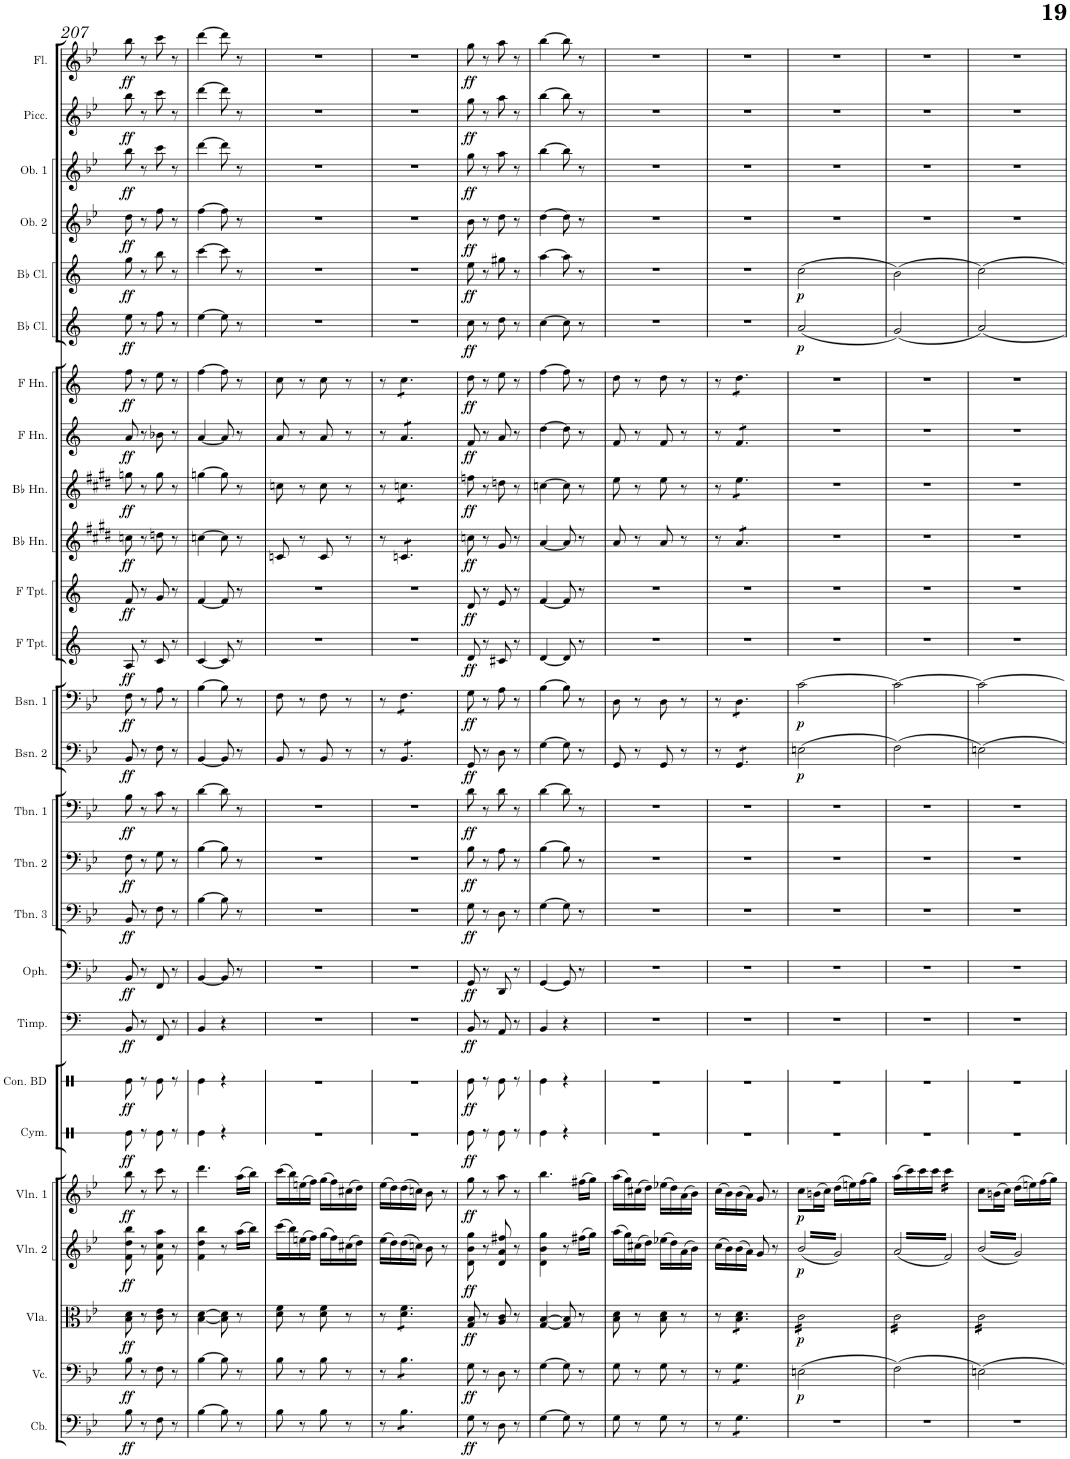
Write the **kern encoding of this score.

**kern	**dynam	**kern	**dynam	**kern	**dynam	**kern	**dynam	**kern	**dynam	**kern	**dynam	**kern	**dynam	**kern	**dynam	**kern	**dynam	**kern	**dynam	**kern	**dynam	**kern	**dynam	**kern	**dynam	**kern	**dynam	**kern	**dynam	**kern	**dynam	**kern	**dynam	**kern	**dynam	**kern	**dynam	**kern	**dynam	**kern	**dynam	**kern	**dynam	**kern	**dynam	**kern	**dynam
*part24	*part24	*part23	*part23	*part22	*part22	*part21	*part21	*part20	*part20	*part19	*part19	*part18	*part18	*part17	*part17	*part16	*part16	*part15	*part15	*part14	*part14	*part13	*part13	*part12	*part12	*part11	*part11	*part10	*part10	*part9	*part9	*part8	*part8	*part7	*part7	*part6	*part6	*part5	*part5	*part4	*part4	*part3	*part3	*part2	*part2	*part1	*part1
*staff24	*staff24	*staff23	*staff23	*staff22	*staff22	*staff21	*staff21	*staff20	*staff20	*staff19	*staff19	*staff18	*staff18	*staff17	*staff17	*staff16	*staff16	*staff15	*staff15	*staff14	*staff14	*staff13	*staff13	*staff12	*staff12	*staff11	*staff11	*staff10	*staff10	*staff9	*staff9	*staff8	*staff8	*staff7	*staff7	*staff6	*staff6	*staff5	*staff5	*staff4	*staff4	*staff3	*staff3	*staff2	*staff2	*staff1	*staff1
*I"Contrabass	*	*I"Violoncello	*	*I"Viola	*	*I"Violin 2	*	*I"Violin 1	*	*I"Timpani	*	*I"Ophicleide	*	*I"Trombone 3	*	*I"Trombone 2	*	*I"Trombone 1	*	*I"Bassoon 2	*	*I"Bassoon 1	*	*I"D Trumpet 2	*	*I"D Trumpet 1	*	*I"Horn in D 4	*	*I"Horn in D 3	*	*I"Horn in D 2	*	*I"Horn in D 1	*	*I"C Clarinet 2	*	*I"C Clarinet 1	*	*I"Oboe 2	*	*I"Oboe 1	*	*I"Piccolo	*	*I"Flute	*
*I'Cb.	*	*I'Vc.	*	*I'Vla.	*	*I'Vln. 2	*	*I'Vln. 1	*	*I'Timp.	*	*I'Oph.	*	*I'Tbn. 3	*	*I'Tbn. 2	*	*I'Tbn. 1	*	*I'Bsn. 2	*	*I'Bsn. 1	*	*I'D Tpt. 2	*	*I'D Tpt. 1	*	*	*	*	*	*	*	*	*	*I'C Cl. 2	*	*I'C Cl. 1	*	*I'Ob. 2	*	*I'Ob. 1	*	*I'Picc.	*	*I'Fl.	*
!!LO:PB:g=z
*clefF4	*	*clefF4	*	*clefC3	*	*clefG2	*	*clefG2	*	*clefF4	*	*clefF4	*	*clefF4	*	*clefF4	*	*clefF4	*	*clefF4	*	*clefF4	*	*clefG2	*	*clefG2	*	*clefG2	*	*clefG2	*	*clefG2	*	*clefG2	*	*clefG2	*	*clefG2	*	*clefG2	*	*clefG2	*	*clefG2	*	*clefG2	*
*Trd7c12	*	*	*	*	*	*	*	*	*	*	*	*Trd1c2	*	*	*	*	*	*	*	*	*	*	*	*Trd-3c-5	*	*Trd-3c-5	*	*Trd8c14	*	*Trd8c14	*	*Trd4c7	*	*Trd4c7	*	*Trd1c2	*	*Trd1c2	*	*	*	*	*	*Trd-7c-12	*	*	*
*k[b-e-]	*	*k[b-e-]	*	*k[b-e-]	*	*k[b-e-]	*	*k[b-e-]	*	*k[]	*	*k[b-e-]	*	*k[b-e-]	*	*k[b-e-]	*	*k[b-e-]	*	*k[b-e-]	*	*k[b-e-]	*	*k[]	*	*k[]	*	*k[f#c#g#d#]	*	*k[f#c#g#d#]	*	*k[]	*	*k[]	*	*k[]	*	*k[]	*	*k[b-e-]	*	*k[b-e-]	*	*k[b-e-]	*	*k[]	*
*M2/4	*	*M2/4	*	*M2/4	*	*M2/4	*	*M2/4	*	*M2/4	*	*M2/4	*	*M2/4	*	*M2/4	*	*M2/4	*	*M2/4	*	*M2/4	*	*M2/4	*	*M2/4	*	*M2/4	*	*M2/4	*	*M2/4	*	*M2/4	*	*M2/4	*	*M2/4	*	*M2/4	*	*M2/4	*	*M2/4	*	*M2/4	*
=207	=207	=207	=207	=207	=207	=207	=207	=207	=207	=207	=207	=207	=207	=207	=207	=207	=207	=207	=207	=207	=207	=207	=207	=207	=207	=207	=207	=207	=207	=207	=207	=207	=207	=207	=207	=207	=207	=207	=207	=207	=207	=207	=207	=207	=207	=207	=207
!	!LO:DY:b	!	!LO:DY:b	!	!LO:DY:b	!	!LO:DY:b	!	!LO:DY:b	!	!LO:DY:b	!	!LO:DY:b	!	!LO:DY:b	!	!LO:DY:b	!	!LO:DY:b	!	!LO:DY:b	!	!LO:DY:b	!	!LO:DY:b	!	!LO:DY:b	!	!LO:DY:b	!	!LO:DY:b	!	!LO:DY:b	!	!LO:DY:b	!	!LO:DY:b	!	!LO:DY:b	!	!LO:DY:b	!	!LO:DY:b	!	!LO:DY:b	!	!LO:DY:b
8B-\	ff	8B-\	ff	8B-\ 8d\	ff	8f\ 8dd\ 8bb-\	ff	8bb-\	ff	8BB/	ff	8BB-/	ff	8BB-/	ff	8F\	ff	8B-\	ff	8BB-/	ff	8F\	ff	8A/	ff	8f/	ff	8ccn\	ff	8ggn\	ff	8a/	ff	8ff\	ff	8ee\	ff	8gg\	ff	8dd\	ff	8bb-\	ff	8bb-\	ff	8bb-\	ff
8r	.	8r	.	8r	.	8r	.	8r	.	8r	.	8r	.	8r	.	8r	.	8r	.	8r	.	8r	.	8r	.	8r	.	8r	.	8r	.	8r	.	8r	.	8r	.	8r	.	8r	.	8r	.	8r	.	8r	.
8F\	.	8F\	.	8c\ 8e-\	.	8f\ 8cc\ 8aa\	.	8ccc\	.	8FF/	.	8FF/	.	8F\	.	8G\	.	8c\	.	8F\	.	8A\	.	8c/	.	8g/	.	8ddn\	.	8gg\	.	8b-X\	.	8ee\	.	8ff\	.	8bb\	.	8ff\	.	8ccc\	.	8ccc\	.	8ccc\	.
8r	.	8r	.	8r	.	8r	.	8r	.	8r	.	8r	.	8r	.	8r	.	8r	.	8r	.	8r	.	8r	.	8r	.	8r	.	8r	.	8r	.	8r	.	8r	.	8r	.	8r	.	8r	.	8r	.	8r	.
=208	=208	=208	=208	=208	=208	=208	=208	=208	=208	=208	=208	=208	=208	=208	=208	=208	=208	=208	=208	=208	=208	=208	=208	=208	=208	=208	=208	=208	=208	=208	=208	=208	=208	=208	=208	=208	=208	=208	=208	=208	=208	=208	=208	=208	=208	=208	=208
[4B-\	.	[4B-\	.	[4B-\ [4d\	.	4f\ 4dd\ 4bb-\	.	4.ddd\	.	4BB/	.	[4BB-/	.	[4B-\	.	[4B-\	.	[4d\	.	[4BB-/	.	[4B-\	.	[4c/	.	[4f/	.	[4ccn\	.	[4ggn\	.	[4a/	.	[4ff\	.	[4ee\	.	[4ccc\	.	[4ff\	.	[4ddd\	.	[4ddd\	.	[4ddd\	.
8B-\]	.	8B-\]	.	8B-\] 8d\]	.	8r	.	.	.	4r	.	8BB-/]	.	8B-\]	.	8B-\]	.	8d\]	.	8BB-/]	.	8B-\]	.	8c/]	.	8f/]	.	8cc\]	.	8gg\]	.	8a/]	.	8ff\]	.	8ee\]	.	8ccc\]	.	8ff\]	.	8ddd\]	.	8ddd\]	.	8ddd\]	.
8r	.	8r	.	8r	.	(16aa\LL	.	(16aa\LL	.	.	.	8r	.	8r	.	8r	.	8r	.	8r	.	8r	.	8r	.	8r	.	8r	.	8r	.	8r	.	8r	.	8r	.	8r	.	8r	.	8r	.	8r	.	8r	.
.	.	.	.	.	.	16bb-\JJ)	.	16bb-\JJ)	.	.	.	.	.	.	.	.	.	.	.	.	.	.	.	.	.	.	.	.	.	.	.	.	.	.	.	.	.	.	.	.	.	.	.	.	.	.	.
=209	=209	=209	=209	=209	=209	=209	=209	=209	=209	=209	=209	=209	=209	=209	=209	=209	=209	=209	=209	=209	=209	=209	=209	=209	=209	=209	=209	=209	=209	=209	=209	=209	=209	=209	=209	=209	=209	=209	=209	=209	=209	=209	=209	=209	=209	=209	=209
8B-\	.	8B-\	.	8d\ 8f\	.	(16ccc\LL	.	(16ccc\LL	.	2r	.	2r	.	2r	.	2r	.	2r	.	8BB-/	.	8F\	.	2r	.	2r	.	8cn/	.	8ccn\	.	8a/	.	8cc\	.	2r	.	2r	.	2r	.	2r	.	2r	.	2r	.
.	.	.	.	.	.	16bb-\)	.	16bb-\)	.	.	.	.	.	.	.	.	.	.	.	.	.	.	.	.	.	.	.	.	.	.	.	.	.	.	.	.	.	.	.	.	.	.	.	.	.	.	.
8r	.	8r	.	8r	.	(16een\	.	(16een\	.	.	.	.	.	.	.	.	.	.	.	8r	.	8r	.	.	.	.	.	8r	.	8r	.	8r	.	8r	.	.	.	.	.	.	.	.	.	.	.	.	.
.	.	.	.	.	.	16ff\JJ)	.	16ff\JJ)	.	.	.	.	.	.	.	.	.	.	.	.	.	.	.	.	.	.	.	.	.	.	.	.	.	.	.	.	.	.	.	.	.	.	.	.	.	.	.
8B-\	.	8B-\	.	8d\ 8f\	.	(16gg\LL	.	(16gg\LL	.	.	.	.	.	.	.	.	.	.	.	8BB-/	.	8F\	.	.	.	.	.	8c/	.	8cc\	.	8a/	.	8cc\	.	.	.	.	.	.	.	.	.	.	.	.	.
.	.	.	.	.	.	16ff\)	.	16ff\)	.	.	.	.	.	.	.	.	.	.	.	.	.	.	.	.	.	.	.	.	.	.	.	.	.	.	.	.	.	.	.	.	.	.	.	.	.	.	.
8r	.	8r	.	8r	.	(16cc#X\	.	(16cc#X\	.	.	.	.	.	.	.	.	.	.	.	8r	.	8r	.	.	.	.	.	8r	.	8r	.	8r	.	8r	.	.	.	.	.	.	.	.	.	.	.	.	.
.	.	.	.	.	.	16dd\JJ)	.	16dd\JJ)	.	.	.	.	.	.	.	.	.	.	.	.	.	.	.	.	.	.	.	.	.	.	.	.	.	.	.	.	.	.	.	.	.	.	.	.	.	.	.
=210	=210	=210	=210	=210	=210	=210	=210	=210	=210	=210	=210	=210	=210	=210	=210	=210	=210	=210	=210	=210	=210	=210	=210	=210	=210	=210	=210	=210	=210	=210	=210	=210	=210	=210	=210	=210	=210	=210	=210	=210	=210	=210	=210	=210	=210	=210	=210
8r	.	8r	.	8r	.	(16ee-\LL	.	(16ee-\LL	.	2r	.	2r	.	2r	.	2r	.	2r	.	8r	.	8r	.	2r	.	2r	.	8r	.	8r	.	8r	.	8r	.	2r	.	2r	.	2r	.	2r	.	2r	.	2r	.
.	.	.	.	.	.	16dd\)	.	16dd\)	.	.	.	.	.	.	.	.	.	.	.	.	.	.	.	.	.	.	.	.	.	.	.	.	.	.	.	.	.	.	.	.	.	.	.	.	.	.	.
*tremolo	*	*	*	*	*	*	*	*	*	*	*	*	*	*	*	*	*	*	*	*	*	*	*	*	*	*	*	*	*	*	*	*	*	*	*	*	*	*	*	*	*	*	*	*	*	*	*
*	*	*tremolo	*	*	*	*	*	*	*	*	*	*	*	*	*	*	*	*	*	*	*	*	*	*	*	*	*	*	*	*	*	*	*	*	*	*	*	*	*	*	*	*	*	*	*	*	*
*	*	*	*	*tremolo	*	*	*	*	*	*	*	*	*	*	*	*	*	*	*	*	*	*	*	*	*	*	*	*	*	*	*	*	*	*	*	*	*	*	*	*	*	*	*	*	*	*	*
*	*	*	*	*	*	*	*	*	*	*	*	*	*	*	*	*	*	*	*	*tremolo	*	*	*	*	*	*	*	*	*	*	*	*	*	*	*	*	*	*	*	*	*	*	*	*	*	*	*
*	*	*	*	*	*	*	*	*	*	*	*	*	*	*	*	*	*	*	*	*	*	*tremolo	*	*	*	*	*	*	*	*	*	*	*	*	*	*	*	*	*	*	*	*	*	*	*	*	*
*	*	*	*	*	*	*	*	*	*	*	*	*	*	*	*	*	*	*	*	*	*	*	*	*	*	*	*	*tremolo	*	*	*	*	*	*	*	*	*	*	*	*	*	*	*	*	*	*	*
*	*	*	*	*	*	*	*	*	*	*	*	*	*	*	*	*	*	*	*	*	*	*	*	*	*	*	*	*	*	*tremolo	*	*	*	*	*	*	*	*	*	*	*	*	*	*	*	*	*
*	*	*	*	*	*	*	*	*	*	*	*	*	*	*	*	*	*	*	*	*	*	*	*	*	*	*	*	*	*	*	*	*tremolo	*	*	*	*	*	*	*	*	*	*	*	*	*	*	*
*	*	*	*	*	*	*	*	*	*	*	*	*	*	*	*	*	*	*	*	*	*	*	*	*	*	*	*	*	*	*	*	*	*	*tremolo	*	*	*	*	*	*	*	*	*	*	*	*	*
8B-\L	.	8B-\L	.	8d\ 8f\L	.	(16dd\	.	(16dd\	.	.	.	.	.	.	.	.	.	.	.	8BB-/L	.	8F\L	.	.	.	.	.	8cn/L	.	8ccn\L	.	8a/L	.	8cc\L	.	.	.	.	.	.	.	.	.	.	.	.	.
.	.	.	.	.	.	16ccn\JJ)	.	16ccn\JJ)	.	.	.	.	.	.	.	.	.	.	.	.	.	.	.	.	.	.	.	.	.	.	.	.	.	.	.	.	.	.	.	.	.	.	.	.	.	.	.
8B-\	.	8B-\	.	8d\ 8f\	.	8b-\	.	8b-\	.	.	.	.	.	.	.	.	.	.	.	8BB-/	.	8F\	.	.	.	.	.	8cn/	.	8ccn\	.	8a/	.	8cc\	.	.	.	.	.	.	.	.	.	.	.	.	.
8B-\J	.	8B-\J	.	8d\ 8f\J	.	8r	.	8r	.	.	.	.	.	.	.	.	.	.	.	8BB-/J	.	8F\J	.	.	.	.	.	8cn/J	.	8ccn\J	.	8a/J	.	8cc\J	.	.	.	.	.	.	.	.	.	.	.	.	.
*	*	*	*	*	*	*	*	*	*	*	*	*	*	*	*	*	*	*	*	*	*	*	*	*	*	*	*	*	*	*	*	*	*	*Xtremolo	*	*	*	*	*	*	*	*	*	*	*	*	*
*	*	*	*	*	*	*	*	*	*	*	*	*	*	*	*	*	*	*	*	*	*	*	*	*	*	*	*	*	*	*	*	*Xtremolo	*	*	*	*	*	*	*	*	*	*	*	*	*	*	*
*	*	*	*	*	*	*	*	*	*	*	*	*	*	*	*	*	*	*	*	*	*	*	*	*	*	*	*	*	*	*Xtremolo	*	*	*	*	*	*	*	*	*	*	*	*	*	*	*	*	*
*	*	*	*	*	*	*	*	*	*	*	*	*	*	*	*	*	*	*	*	*	*	*	*	*	*	*	*	*Xtremolo	*	*	*	*	*	*	*	*	*	*	*	*	*	*	*	*	*	*	*
*	*	*	*	*	*	*	*	*	*	*	*	*	*	*	*	*	*	*	*	*	*	*Xtremolo	*	*	*	*	*	*	*	*	*	*	*	*	*	*	*	*	*	*	*	*	*	*	*	*	*
*	*	*	*	*	*	*	*	*	*	*	*	*	*	*	*	*	*	*	*	*Xtremolo	*	*	*	*	*	*	*	*	*	*	*	*	*	*	*	*	*	*	*	*	*	*	*	*	*	*	*
*	*	*	*	*Xtremolo	*	*	*	*	*	*	*	*	*	*	*	*	*	*	*	*	*	*	*	*	*	*	*	*	*	*	*	*	*	*	*	*	*	*	*	*	*	*	*	*	*	*	*
*	*	*Xtremolo	*	*	*	*	*	*	*	*	*	*	*	*	*	*	*	*	*	*	*	*	*	*	*	*	*	*	*	*	*	*	*	*	*	*	*	*	*	*	*	*	*	*	*	*	*
*Xtremolo	*	*	*	*	*	*	*	*	*	*	*	*	*	*	*	*	*	*	*	*	*	*	*	*	*	*	*	*	*	*	*	*	*	*	*	*	*	*	*	*	*	*	*	*	*	*	*
=211	=211	=211	=211	=211	=211	=211	=211	=211	=211	=211	=211	=211	=211	=211	=211	=211	=211	=211	=211	=211	=211	=211	=211	=211	=211	=211	=211	=211	=211	=211	=211	=211	=211	=211	=211	=211	=211	=211	=211	=211	=211	=211	=211	=211	=211	=211	=211
!	!LO:DY:b	!	!LO:DY:b	!	!LO:DY:b	!	!LO:DY:b	!	!LO:DY:b	!	!LO:DY:b	!	!LO:DY:b	!	!LO:DY:b	!	!LO:DY:b	!	!LO:DY:b	!	!LO:DY:b	!	!LO:DY:b	!	!LO:DY:b	!	!LO:DY:b	!	!LO:DY:b	!	!LO:DY:b	!	!LO:DY:b	!	!LO:DY:b	!	!LO:DY:b	!	!LO:DY:b	!	!LO:DY:b	!	!LO:DY:b	!	!LO:DY:b	!	!LO:DY:b
8G\	ff	8G\	ff	8G/ 8B-/	ff	8d\ 8b-\ 8gg\	ff	8gg\	ff	8BB/	ff	8GG/	ff	8G\	ff	8B-\	ff	8d\	ff	8GG/	ff	8G\	ff	8d/	ff	8d/	ff	8ccn\	ff	8ffn\	ff	8f/	ff	8dd\	ff	8cc\	ff	8ee\	ff	8b-\	ff	8gg\	ff	8gg\	ff	8gg\	ff
8r	.	8r	.	8r	.	8r	.	8r	.	8r	.	8r	.	8r	.	8r	.	8r	.	8r	.	8r	.	8r	.	8r	.	8r	.	8r	.	8r	.	8r	.	8r	.	8r	.	8r	.	8r	.	8r	.	8r	.
8D\	.	8D\	.	8A/ 8c/	.	8d/ 8a/ 8ff#X/	.	8aa\	.	8AA/	.	8DD/	.	8D\	.	8A\	.	8d\	.	8D\	.	8A\	.	8c#X/	.	8e/	.	8g#/	.	8ddn\	.	8a/	.	8ee\	.	8dd\	.	8gg#X\	.	8dd\	.	8aa\	.	8aa\	.	8aa\	.
8r	.	8r	.	8r	.	8r	.	8r	.	8r	.	8r	.	8r	.	8r	.	8r	.	8r	.	8r	.	8r	.	8r	.	8r	.	8r	.	8r	.	8r	.	8r	.	8r	.	8r	.	8r	.	8r	.	8r	.
=212	=212	=212	=212	=212	=212	=212	=212	=212	=212	=212	=212	=212	=212	=212	=212	=212	=212	=212	=212	=212	=212	=212	=212	=212	=212	=212	=212	=212	=212	=212	=212	=212	=212	=212	=212	=212	=212	=212	=212	=212	=212	=212	=212	=212	=212	=212	=212
[4G\	.	[4G\	.	[4G/ [4B-/	.	4d\ 4b-\ 4gg\	.	4.bb-\	.	4BB/	.	[4GG/	.	[4G\	.	[4B-\	.	[4d\	.	[4G\	.	[4B-\	.	[4d/	.	[4f/	.	[4a/	.	[4ccn\	.	[4dd\	.	[4ff\	.	[4cc\	.	[4aa\	.	[4dd\	.	[4bb-\	.	[4bb-\	.	[4bb-\	.
8G\]	.	8G\]	.	8G/] 8B-/]	.	8r	.	.	.	4r	.	8GG/]	.	8G\]	.	8B-\]	.	8d\]	.	8G\]	.	8B-\]	.	8d/]	.	8f/]	.	8a/]	.	8cc\]	.	8dd\]	.	8ff\]	.	8cc\]	.	8aa\]	.	8dd\]	.	8bb-\]	.	8bb-\]	.	8bb-\]	.
8r	.	8r	.	8r	.	(16ff#X\LL	.	(16ff#X\LL	.	.	.	8r	.	8r	.	8r	.	8r	.	8r	.	8r	.	8r	.	8r	.	8r	.	8r	.	8r	.	8r	.	8r	.	8r	.	8r	.	8r	.	8r	.	8r	.
.	.	.	.	.	.	16gg\JJ)	.	16gg\JJ)	.	.	.	.	.	.	.	.	.	.	.	.	.	.	.	.	.	.	.	.	.	.	.	.	.	.	.	.	.	.	.	.	.	.	.	.	.	.	.
=213	=213	=213	=213	=213	=213	=213	=213	=213	=213	=213	=213	=213	=213	=213	=213	=213	=213	=213	=213	=213	=213	=213	=213	=213	=213	=213	=213	=213	=213	=213	=213	=213	=213	=213	=213	=213	=213	=213	=213	=213	=213	=213	=213	=213	=213	=213	=213
8G\	.	8G\	.	8B-\ 8d\	.	(16aa\LL	.	(16aa\LL	.	2r	.	2r	.	2r	.	2r	.	2r	.	8GG/	.	8D\	.	2r	.	2r	.	8a/	.	8ee\	.	8f/	.	8dd\	.	2r	.	2r	.	2r	.	2r	.	2r	.	2r	.
.	.	.	.	.	.	16gg\)	.	16gg\)	.	.	.	.	.	.	.	.	.	.	.	.	.	.	.	.	.	.	.	.	.	.	.	.	.	.	.	.	.	.	.	.	.	.	.	.	.	.	.
8r	.	8r	.	8r	.	(16cc#X\	.	(16cc#X\	.	.	.	.	.	.	.	.	.	.	.	8r	.	8r	.	.	.	.	.	8r	.	8r	.	8r	.	8r	.	.	.	.	.	.	.	.	.	.	.	.	.
.	.	.	.	.	.	16dd\JJ)	.	16dd\JJ)	.	.	.	.	.	.	.	.	.	.	.	.	.	.	.	.	.	.	.	.	.	.	.	.	.	.	.	.	.	.	.	.	.	.	.	.	.	.	.
8G\	.	8G\	.	8B-\ 8d\	.	(16ee-X\LL	.	(16ee-X\LL	.	.	.	.	.	.	.	.	.	.	.	8GG/	.	8D\	.	.	.	.	.	8a/	.	8ee\	.	8f/	.	8dd\	.	.	.	.	.	.	.	.	.	.	.	.	.
.	.	.	.	.	.	16dd\)	.	16dd\)	.	.	.	.	.	.	.	.	.	.	.	.	.	.	.	.	.	.	.	.	.	.	.	.	.	.	.	.	.	.	.	.	.	.	.	.	.	.	.
8r	.	8r	.	8r	.	(16a\	.	(16a\	.	.	.	.	.	.	.	.	.	.	.	8r	.	8r	.	.	.	.	.	8r	.	8r	.	8r	.	8r	.	.	.	.	.	.	.	.	.	.	.	.	.
.	.	.	.	.	.	16b-\JJ)	.	16b-\JJ)	.	.	.	.	.	.	.	.	.	.	.	.	.	.	.	.	.	.	.	.	.	.	.	.	.	.	.	.	.	.	.	.	.	.	.	.	.	.	.
=214	=214	=214	=214	=214	=214	=214	=214	=214	=214	=214	=214	=214	=214	=214	=214	=214	=214	=214	=214	=214	=214	=214	=214	=214	=214	=214	=214	=214	=214	=214	=214	=214	=214	=214	=214	=214	=214	=214	=214	=214	=214	=214	=214	=214	=214	=214	=214
8r	.	8r	.	8r	.	(16cc\LL	.	(16cc\LL	.	2r	.	2r	.	2r	.	2r	.	2r	.	8r	.	8r	.	2r	.	2r	.	8r	.	8r	.	8r	.	8r	.	2r	.	2r	.	2r	.	2r	.	2r	.	2r	.
.	.	.	.	.	.	16b-\)	.	16b-\)	.	.	.	.	.	.	.	.	.	.	.	.	.	.	.	.	.	.	.	.	.	.	.	.	.	.	.	.	.	.	.	.	.	.	.	.	.	.	.
*tremolo	*	*	*	*	*	*	*	*	*	*	*	*	*	*	*	*	*	*	*	*	*	*	*	*	*	*	*	*	*	*	*	*	*	*	*	*	*	*	*	*	*	*	*	*	*	*	*
*	*	*tremolo	*	*	*	*	*	*	*	*	*	*	*	*	*	*	*	*	*	*	*	*	*	*	*	*	*	*	*	*	*	*	*	*	*	*	*	*	*	*	*	*	*	*	*	*	*
*	*	*	*	*tremolo	*	*	*	*	*	*	*	*	*	*	*	*	*	*	*	*	*	*	*	*	*	*	*	*	*	*	*	*	*	*	*	*	*	*	*	*	*	*	*	*	*	*	*
*	*	*	*	*	*	*	*	*	*	*	*	*	*	*	*	*	*	*	*	*tremolo	*	*	*	*	*	*	*	*	*	*	*	*	*	*	*	*	*	*	*	*	*	*	*	*	*	*	*
*	*	*	*	*	*	*	*	*	*	*	*	*	*	*	*	*	*	*	*	*	*	*tremolo	*	*	*	*	*	*	*	*	*	*	*	*	*	*	*	*	*	*	*	*	*	*	*	*	*
*	*	*	*	*	*	*	*	*	*	*	*	*	*	*	*	*	*	*	*	*	*	*	*	*	*	*	*	*tremolo	*	*	*	*	*	*	*	*	*	*	*	*	*	*	*	*	*	*	*
*	*	*	*	*	*	*	*	*	*	*	*	*	*	*	*	*	*	*	*	*	*	*	*	*	*	*	*	*	*	*tremolo	*	*	*	*	*	*	*	*	*	*	*	*	*	*	*	*	*
*	*	*	*	*	*	*	*	*	*	*	*	*	*	*	*	*	*	*	*	*	*	*	*	*	*	*	*	*	*	*	*	*tremolo	*	*	*	*	*	*	*	*	*	*	*	*	*	*	*
*	*	*	*	*	*	*	*	*	*	*	*	*	*	*	*	*	*	*	*	*	*	*	*	*	*	*	*	*	*	*	*	*	*	*tremolo	*	*	*	*	*	*	*	*	*	*	*	*	*
8G\L	.	8G\L	.	8B-\ 8d\L	.	(16b-\	.	(16b-\	.	.	.	.	.	.	.	.	.	.	.	8GG/L	.	8D\L	.	.	.	.	.	8a/L	.	8ee\L	.	8f/L	.	8dd\L	.	.	.	.	.	.	.	.	.	.	.	.	.
.	.	.	.	.	.	16a\JJ)	.	16a\JJ)	.	.	.	.	.	.	.	.	.	.	.	.	.	.	.	.	.	.	.	.	.	.	.	.	.	.	.	.	.	.	.	.	.	.	.	.	.	.	.
8G\	.	8G\	.	8B-\ 8d\	.	8g/	.	8g/	.	.	.	.	.	.	.	.	.	.	.	8GG/	.	8D\	.	.	.	.	.	8a/	.	8ee\	.	8f/	.	8dd\	.	.	.	.	.	.	.	.	.	.	.	.	.
8G\J	.	8G\J	.	8B-\ 8d\J	.	8r	.	8r	.	.	.	.	.	.	.	.	.	.	.	8GG/J	.	8D\J	.	.	.	.	.	8a/J	.	8ee\J	.	8f/J	.	8dd\J	.	.	.	.	.	.	.	.	.	.	.	.	.
*	*	*	*	*	*	*	*	*	*	*	*	*	*	*	*	*	*	*	*	*	*	*	*	*	*	*	*	*	*	*	*	*	*	*Xtremolo	*	*	*	*	*	*	*	*	*	*	*	*	*
*	*	*	*	*	*	*	*	*	*	*	*	*	*	*	*	*	*	*	*	*	*	*	*	*	*	*	*	*	*	*	*	*Xtremolo	*	*	*	*	*	*	*	*	*	*	*	*	*	*	*
*	*	*	*	*	*	*	*	*	*	*	*	*	*	*	*	*	*	*	*	*	*	*	*	*	*	*	*	*	*	*Xtremolo	*	*	*	*	*	*	*	*	*	*	*	*	*	*	*	*	*
*	*	*	*	*	*	*	*	*	*	*	*	*	*	*	*	*	*	*	*	*	*	*	*	*	*	*	*	*Xtremolo	*	*	*	*	*	*	*	*	*	*	*	*	*	*	*	*	*	*	*
*	*	*	*	*	*	*	*	*	*	*	*	*	*	*	*	*	*	*	*	*	*	*Xtremolo	*	*	*	*	*	*	*	*	*	*	*	*	*	*	*	*	*	*	*	*	*	*	*	*	*
*	*	*	*	*	*	*	*	*	*	*	*	*	*	*	*	*	*	*	*	*Xtremolo	*	*	*	*	*	*	*	*	*	*	*	*	*	*	*	*	*	*	*	*	*	*	*	*	*	*	*
*	*	*Xtremolo	*	*	*	*	*	*	*	*	*	*	*	*	*	*	*	*	*	*	*	*	*	*	*	*	*	*	*	*	*	*	*	*	*	*	*	*	*	*	*	*	*	*	*	*	*
*Xtremolo	*	*	*	*	*	*	*	*	*	*	*	*	*	*	*	*	*	*	*	*	*	*	*	*	*	*	*	*	*	*	*	*	*	*	*	*	*	*	*	*	*	*	*	*	*	*	*
=215	=215	=215	=215	=215	=215	=215	=215	=215	=215	=215	=215	=215	=215	=215	=215	=215	=215	=215	=215	=215	=215	=215	=215	=215	=215	=215	=215	=215	=215	=215	=215	=215	=215	=215	=215	=215	=215	=215	=215	=215	=215	=215	=215	=215	=215	=215	=215
!	!	!	!LO:DY:b	!	!LO:DY:b	!	!LO:DY:b	!	!LO:DY:b	!	!	!	!	!	!	!	!	!	!	!	!LO:DY:b	!	!LO:DY:b	!	!	!	!	!	!	!	!	!	!	!	!	!	!LO:DY:b	!	!LO:DY:b	!	!	!	!	!	!	!	!
*	*	*	*	*	*	*tremolo	*	*	*	*	*	*	*	*	*	*	*	*	*	*	*	*	*	*	*	*	*	*	*	*	*	*	*	*	*	*	*	*	*	*	*	*	*	*	*	*	*
2r	.	(2En\	p	16c\LL	p	(32b-/LLL	p	8cc\L	p	2r	.	2r	.	2r	.	2r	.	2r	.	(2En\	p	[2c\	p	2r	.	2r	.	2r	.	2r	.	2r	.	2r	.	(2a/	p	(2cc\	p	2r	.	2r	.	2r	.	2r	.
.	.	.	.	.	.	32g/)	.	.	.	.	.	.	.	.	.	.	.	.	.	.	.	.	.	.	.	.	.	.	.	.	.	.	.	.	.	.	.	.	.	.	.	.	.	.	.	.	.
.	.	.	.	16c\	.	32b-/	.	.	.	.	.	.	.	.	.	.	.	.	.	.	.	.	.	.	.	.	.	.	.	.	.	.	.	.	.	.	.	.	.	.	.	.	.	.	.	.	.
.	.	.	.	.	.	32g/)	.	.	.	.	.	.	.	.	.	.	.	.	.	.	.	.	.	.	.	.	.	.	.	.	.	.	.	.	.	.	.	.	.	.	.	.	.	.	.	.	.
.	.	.	.	16c\	.	32b-/	.	(16bn\L	.	.	.	.	.	.	.	.	.	.	.	.	.	.	.	.	.	.	.	.	.	.	.	.	.	.	.	.	.	.	.	.	.	.	.	.	.	.	.
.	.	.	.	.	.	32g/)	.	.	.	.	.	.	.	.	.	.	.	.	.	.	.	.	.	.	.	.	.	.	.	.	.	.	.	.	.	.	.	.	.	.	.	.	.	.	.	.	.
.	.	.	.	16c\	.	32b-/	.	16cc\JJ)	.	.	.	.	.	.	.	.	.	.	.	.	.	.	.	.	.	.	.	.	.	.	.	.	.	.	.	.	.	.	.	.	.	.	.	.	.	.	.
.	.	.	.	.	.	32g/)	.	.	.	.	.	.	.	.	.	.	.	.	.	.	.	.	.	.	.	.	.	.	.	.	.	.	.	.	.	.	.	.	.	.	.	.	.	.	.	.	.
.	.	.	.	16c\	.	32b-/	.	(16dd\LL	.	.	.	.	.	.	.	.	.	.	.	.	.	.	.	.	.	.	.	.	.	.	.	.	.	.	.	.	.	.	.	.	.	.	.	.	.	.	.
.	.	.	.	.	.	32g/)	.	.	.	.	.	.	.	.	.	.	.	.	.	.	.	.	.	.	.	.	.	.	.	.	.	.	.	.	.	.	.	.	.	.	.	.	.	.	.	.	.
.	.	.	.	16c\	.	32b-/	.	16een\)	.	.	.	.	.	.	.	.	.	.	.	.	.	.	.	.	.	.	.	.	.	.	.	.	.	.	.	.	.	.	.	.	.	.	.	.	.	.	.
.	.	.	.	.	.	32g/)	.	.	.	.	.	.	.	.	.	.	.	.	.	.	.	.	.	.	.	.	.	.	.	.	.	.	.	.	.	.	.	.	.	.	.	.	.	.	.	.	.
.	.	.	.	16c\	.	32b-/	.	(16ff\	.	.	.	.	.	.	.	.	.	.	.	.	.	.	.	.	.	.	.	.	.	.	.	.	.	.	.	.	.	.	.	.	.	.	.	.	.	.	.
.	.	.	.	.	.	32g/)	.	.	.	.	.	.	.	.	.	.	.	.	.	.	.	.	.	.	.	.	.	.	.	.	.	.	.	.	.	.	.	.	.	.	.	.	.	.	.	.	.
.	.	.	.	16c\JJ	.	32b-/	.	16gg\JJ)	.	.	.	.	.	.	.	.	.	.	.	.	.	.	.	.	.	.	.	.	.	.	.	.	.	.	.	.	.	.	.	.	.	.	.	.	.	.	.
.	.	.	.	.	.	32g/)JJJ	.	.	.	.	.	.	.	.	.	.	.	.	.	.	.	.	.	.	.	.	.	.	.	.	.	.	.	.	.	.	.	.	.	.	.	.	.	.	.	.	.
=216	=216	=216	=216	=216	=216	=216	=216	=216	=216	=216	=216	=216	=216	=216	=216	=216	=216	=216	=216	=216	=216	=216	=216	=216	=216	=216	=216	=216	=216	=216	=216	=216	=216	=216	=216	=216	=216	=216	=216	=216	=216	=216	=216	=216	=216	=216	=216
2r	.	(2F\)	.	16c\LL	.	(32a/LLL	.	(16aa\LL	.	2r	.	2r	.	2r	.	2r	.	2r	.	(2F\)	.	2c\_	.	2r	.	2r	.	2r	.	2r	.	2r	.	2r	.	(2g/)	.	(2b\)	.	2r	.	2r	.	2r	.	2r	.
.	.	.	.	.	.	32f/)	.	.	.	.	.	.	.	.	.	.	.	.	.	.	.	.	.	.	.	.	.	.	.	.	.	.	.	.	.	.	.	.	.	.	.	.	.	.	.	.	.
.	.	.	.	16c\	.	32a/	.	16ccc\)	.	.	.	.	.	.	.	.	.	.	.	.	.	.	.	.	.	.	.	.	.	.	.	.	.	.	.	.	.	.	.	.	.	.	.	.	.	.	.
.	.	.	.	.	.	32f/)	.	.	.	.	.	.	.	.	.	.	.	.	.	.	.	.	.	.	.	.	.	.	.	.	.	.	.	.	.	.	.	.	.	.	.	.	.	.	.	.	.
.	.	.	.	16c\	.	32a/	.	16ccc\	.	.	.	.	.	.	.	.	.	.	.	.	.	.	.	.	.	.	.	.	.	.	.	.	.	.	.	.	.	.	.	.	.	.	.	.	.	.	.
.	.	.	.	.	.	32f/)	.	.	.	.	.	.	.	.	.	.	.	.	.	.	.	.	.	.	.	.	.	.	.	.	.	.	.	.	.	.	.	.	.	.	.	.	.	.	.	.	.
.	.	.	.	16c\	.	32a/	.	16ccc\JJ	.	.	.	.	.	.	.	.	.	.	.	.	.	.	.	.	.	.	.	.	.	.	.	.	.	.	.	.	.	.	.	.	.	.	.	.	.	.	.
.	.	.	.	.	.	32f/)	.	.	.	.	.	.	.	.	.	.	.	.	.	.	.	.	.	.	.	.	.	.	.	.	.	.	.	.	.	.	.	.	.	.	.	.	.	.	.	.	.
*	*	*	*	*	*	*	*	*tremolo	*	*	*	*	*	*	*	*	*	*	*	*	*	*	*	*	*	*	*	*	*	*	*	*	*	*	*	*	*	*	*	*	*	*	*	*	*	*	*
.	.	.	.	16c\	.	32a/	.	16ccc\LL	.	.	.	.	.	.	.	.	.	.	.	.	.	.	.	.	.	.	.	.	.	.	.	.	.	.	.	.	.	.	.	.	.	.	.	.	.	.	.
.	.	.	.	.	.	32f/)	.	.	.	.	.	.	.	.	.	.	.	.	.	.	.	.	.	.	.	.	.	.	.	.	.	.	.	.	.	.	.	.	.	.	.	.	.	.	.	.	.
.	.	.	.	16c\	.	32a/	.	16ccc\	.	.	.	.	.	.	.	.	.	.	.	.	.	.	.	.	.	.	.	.	.	.	.	.	.	.	.	.	.	.	.	.	.	.	.	.	.	.	.
.	.	.	.	.	.	32f/)	.	.	.	.	.	.	.	.	.	.	.	.	.	.	.	.	.	.	.	.	.	.	.	.	.	.	.	.	.	.	.	.	.	.	.	.	.	.	.	.	.
.	.	.	.	16c\	.	32a/	.	16ccc\	.	.	.	.	.	.	.	.	.	.	.	.	.	.	.	.	.	.	.	.	.	.	.	.	.	.	.	.	.	.	.	.	.	.	.	.	.	.	.
.	.	.	.	.	.	32f/)	.	.	.	.	.	.	.	.	.	.	.	.	.	.	.	.	.	.	.	.	.	.	.	.	.	.	.	.	.	.	.	.	.	.	.	.	.	.	.	.	.
.	.	.	.	16c\JJ	.	32a/	.	16ccc\JJ	.	.	.	.	.	.	.	.	.	.	.	.	.	.	.	.	.	.	.	.	.	.	.	.	.	.	.	.	.	.	.	.	.	.	.	.	.	.	.
*	*	*	*	*	*	*	*	*Xtremolo	*	*	*	*	*	*	*	*	*	*	*	*	*	*	*	*	*	*	*	*	*	*	*	*	*	*	*	*	*	*	*	*	*	*	*	*	*	*	*
.	.	.	.	.	.	32f/)JJJ	.	.	.	.	.	.	.	.	.	.	.	.	.	.	.	.	.	.	.	.	.	.	.	.	.	.	.	.	.	.	.	.	.	.	.	.	.	.	.	.	.
=217	=217	=217	=217	=217	=217	=217	=217	=217	=217	=217	=217	=217	=217	=217	=217	=217	=217	=217	=217	=217	=217	=217	=217	=217	=217	=217	=217	=217	=217	=217	=217	=217	=217	=217	=217	=217	=217	=217	=217	=217	=217	=217	=217	=217	=217	=217	=217
2r	.	2En\)	.	16c\LL	.	(32b-/LLL	.	8cc\L	.	2r	.	2r	.	2r	.	2r	.	2r	.	2En\)	.	2c\_	.	2r	.	2r	.	2r	.	2r	.	2r	.	2r	.	2a/)	.	2cc\)	.	2r	.	2r	.	2r	.	2r	.
.	.	.	.	.	.	32g/)	.	.	.	.	.	.	.	.	.	.	.	.	.	.	.	.	.	.	.	.	.	.	.	.	.	.	.	.	.	.	.	.	.	.	.	.	.	.	.	.	.
.	.	.	.	16c\	.	32b-/	.	.	.	.	.	.	.	.	.	.	.	.	.	.	.	.	.	.	.	.	.	.	.	.	.	.	.	.	.	.	.	.	.	.	.	.	.	.	.	.	.
.	.	.	.	.	.	32g/)	.	.	.	.	.	.	.	.	.	.	.	.	.	.	.	.	.	.	.	.	.	.	.	.	.	.	.	.	.	.	.	.	.	.	.	.	.	.	.	.	.
.	.	.	.	16c\	.	32b-/	.	(16bn\L	.	.	.	.	.	.	.	.	.	.	.	.	.	.	.	.	.	.	.	.	.	.	.	.	.	.	.	.	.	.	.	.	.	.	.	.	.	.	.
.	.	.	.	.	.	32g/)	.	.	.	.	.	.	.	.	.	.	.	.	.	.	.	.	.	.	.	.	.	.	.	.	.	.	.	.	.	.	.	.	.	.	.	.	.	.	.	.	.
.	.	.	.	16c\	.	32b-/	.	16cc\JJ)	.	.	.	.	.	.	.	.	.	.	.	.	.	.	.	.	.	.	.	.	.	.	.	.	.	.	.	.	.	.	.	.	.	.	.	.	.	.	.
.	.	.	.	.	.	32g/)	.	.	.	.	.	.	.	.	.	.	.	.	.	.	.	.	.	.	.	.	.	.	.	.	.	.	.	.	.	.	.	.	.	.	.	.	.	.	.	.	.
.	.	.	.	16c\	.	32b-/	.	(16dd\LL	.	.	.	.	.	.	.	.	.	.	.	.	.	.	.	.	.	.	.	.	.	.	.	.	.	.	.	.	.	.	.	.	.	.	.	.	.	.	.
.	.	.	.	.	.	32g/)	.	.	.	.	.	.	.	.	.	.	.	.	.	.	.	.	.	.	.	.	.	.	.	.	.	.	.	.	.	.	.	.	.	.	.	.	.	.	.	.	.
.	.	.	.	16c\	.	32b-/	.	16een\)	.	.	.	.	.	.	.	.	.	.	.	.	.	.	.	.	.	.	.	.	.	.	.	.	.	.	.	.	.	.	.	.	.	.	.	.	.	.	.
.	.	.	.	.	.	32g/)	.	.	.	.	.	.	.	.	.	.	.	.	.	.	.	.	.	.	.	.	.	.	.	.	.	.	.	.	.	.	.	.	.	.	.	.	.	.	.	.	.
.	.	.	.	16c\	.	32b-/	.	(16ff\	.	.	.	.	.	.	.	.	.	.	.	.	.	.	.	.	.	.	.	.	.	.	.	.	.	.	.	.	.	.	.	.	.	.	.	.	.	.	.
.	.	.	.	.	.	32g/)	.	.	.	.	.	.	.	.	.	.	.	.	.	.	.	.	.	.	.	.	.	.	.	.	.	.	.	.	.	.	.	.	.	.	.	.	.	.	.	.	.
.	.	.	.	16c\JJ	.	32b-/	.	16gg\JJ)	.	.	.	.	.	.	.	.	.	.	.	.	.	.	.	.	.	.	.	.	.	.	.	.	.	.	.	.	.	.	.	.	.	.	.	.	.	.	.
*	*	*	*	*Xtremolo	*	*	*	*	*	*	*	*	*	*	*	*	*	*	*	*	*	*	*	*	*	*	*	*	*	*	*	*	*	*	*	*	*	*	*	*	*	*	*	*	*	*	*
.	.	.	.	.	.	32g/)JJJ	.	.	.	.	.	.	.	.	.	.	.	.	.	.	.	.	.	.	.	.	.	.	.	.	.	.	.	.	.	.	.	.	.	.	.	.	.	.	.	.	.
*	*	*	*	*	*	*Xtremolo	*	*	*	*	*	*	*	*	*	*	*	*	*	*	*	*	*	*	*	*	*	*	*	*	*	*	*	*	*	*	*	*	*	*	*	*	*	*	*	*	*
.	.	.	.	.	.	.	.	.	.	.	.	.	.	.	.	.	.	.	.	.	.	.	.	.	.	.	.	.	.	.	.	.	.	.	.	.	.	.	.	.	.	.	.	.	.	.	.
.	.	.	.	.	.	.	.	.	.	.	.	.	.	.	.	.	.	.	.	.	.	.	.	.	.	.	.	.	.	.	.	.	.	.	.	.	.	.	.	.	.	.	.	.	.	.	.
.	.	.	.	.	.	.	.	.	.	.	.	.	.	.	.	.	.	.	.	.	.	.	.	.	.	.	.	.	.	.	.	.	.	.	.	.	.	.	.	.	.	.	.	.	.	.	.
.	.	.	.	.	.	.	.	.	.	.	.	.	.	.	.	.	.	.	.	.	.	.	.	.	.	.	.	.	.	.	.	.	.	.	.	.	.	.	.	.	.	.	.	.	.	.	.
.	.	.	.	.	.	.	.	.	.	.	.	.	.	.	.	.	.	.	.	.	.	.	.	.	.	.	.	.	.	.	.	.	.	.	.	.	.	.	.	.	.	.	.	.	.	.	.
.	.	.	.	.	.	.	.	.	.	.	.	.	.	.	.	.	.	.	.	.	.	.	.	.	.	.	.	.	.	.	.	.	.	.	.	.	.	.	.	.	.	.	.	.	.	.	.
.	.	.	.	.	.	.	.	.	.	.	.	.	.	.	.	.	.	.	.	.	.	.	.	.	.	.	.	.	.	.	.	.	.	.	.	.	.	.	.	.	.	.	.	.	.	.	.
.	.	.	.	.	.	.	.	.	.	.	.	.	.	.	.	.	.	.	.	.	.	.	.	.	.	.	.	.	.	.	.	.	.	.	.	.	.	.	.	.	.	.	.	.	.	.	.
=	=	=	=	=	=	=	=	=	=	=	=	=	=	=	=	=	=	=	=	=	=	=	=	=	=	=	=	=	=	=	=	=	=	=	=	=	=	=	=	=	=	=	=	=	=	=	=
*-	*-	*-	*-	*-	*-	*-	*-	*-	*-	*-	*-	*-	*-	*-	*-	*-	*-	*-	*-	*-	*-	*-	*-	*-	*-	*-	*-	*-	*-	*-	*-	*-	*-	*-	*-	*-	*-	*-	*-	*-	*-	*-	*-	*-	*-	*-	*-
